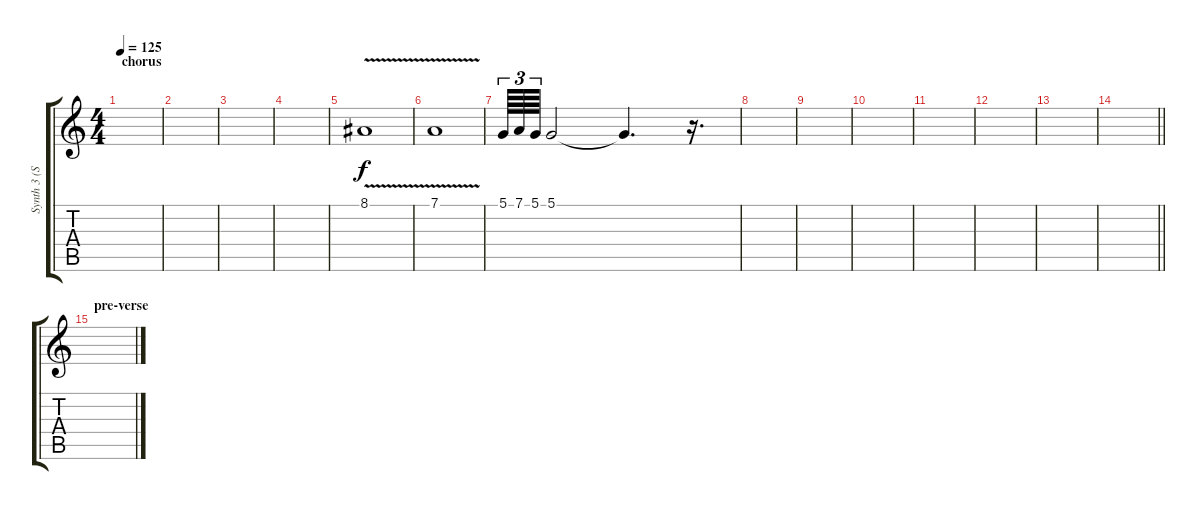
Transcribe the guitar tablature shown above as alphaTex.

\track ("Synth 3 (Semple)" "Synth 3 (S") {instrument ocarina}
\staff {score tabs}
\tuning (D4 A3 F3 C3 G2 C2) {hide}
\ts (4 4)
\section ("" "chorus")
\tempo 125
\clef g2
\ks c
|
|
|
|
8.1{v}.1 |
7.1{v}.1 |
5.1.64{tu (3 2)} 7.1.64{tu (3 2)} 5.1.64{tu (3 2)} 5.1.2 5.1{t}.4{d dy f} r.16{d} |
|
|
|
|
|
|
\barLineRight lightlight
|
\section ("" "pre-verse")
